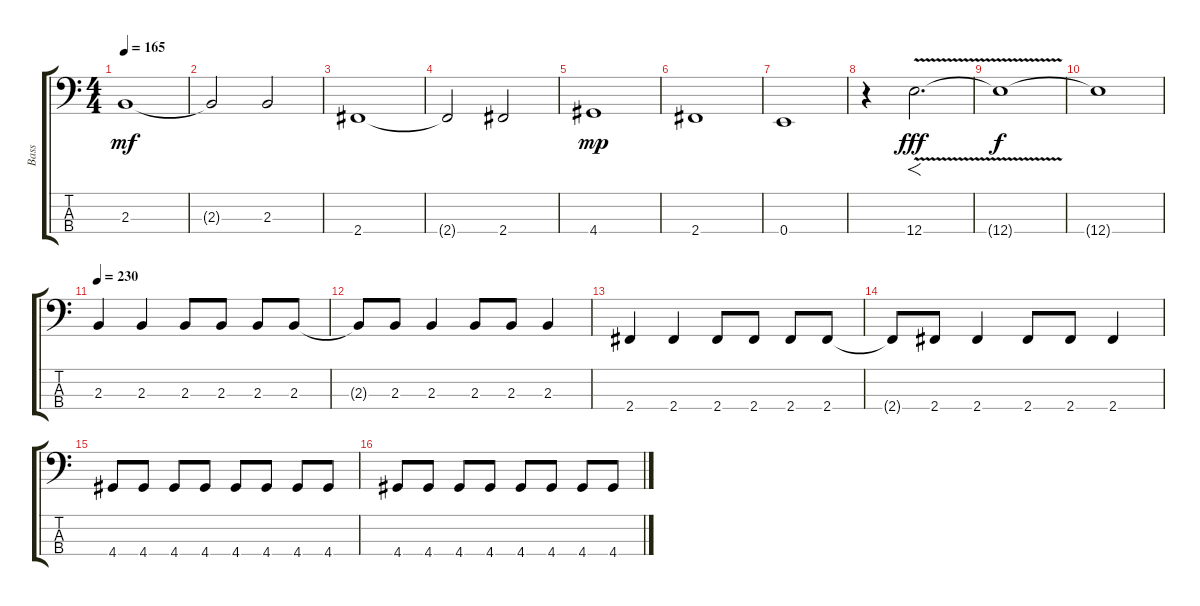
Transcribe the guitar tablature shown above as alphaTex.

\track ("Bass" "Bass") {instrument electricbasspick}
\staff {score tabs}
\tuning (G2 D2 A1 E1) {hide}
\ts (4 4)
\tempo 165
\clef f4
\ks c
2.3.1{dy mf} |
2.3{t}.2 2.3.2 |
2.4.1 |
2.4{t}.2 2.4.2 |
4.4.1{dy mp} |
2.4.1 |
0.4.1 |
r.4 12.4{v}.2{f d dy fff} |
12.4{t}.1{dy f} |
12.4{t}.1 |
\tempo 230
2.3.4 2.3.4 2.3.8 2.3.8 2.3.8 2.3.8 |
2.3{t}.8 2.3.8 2.3.4 2.3.8 2.3.8 2.3.4 |
2.4.4 2.4.4 2.4.8 2.4.8 2.4.8 2.4.8 |
2.4{t}.8 2.4.8 2.4.4 2.4.8 2.4.8 2.4.4 |
4.4.8 4.4.8 4.4.8 4.4.8 4.4.8 4.4.8 4.4.8 4.4.8 |
4.4.8 4.4.8 4.4.8 4.4.8 4.4.8 4.4.8 4.4.8 4.4.8
